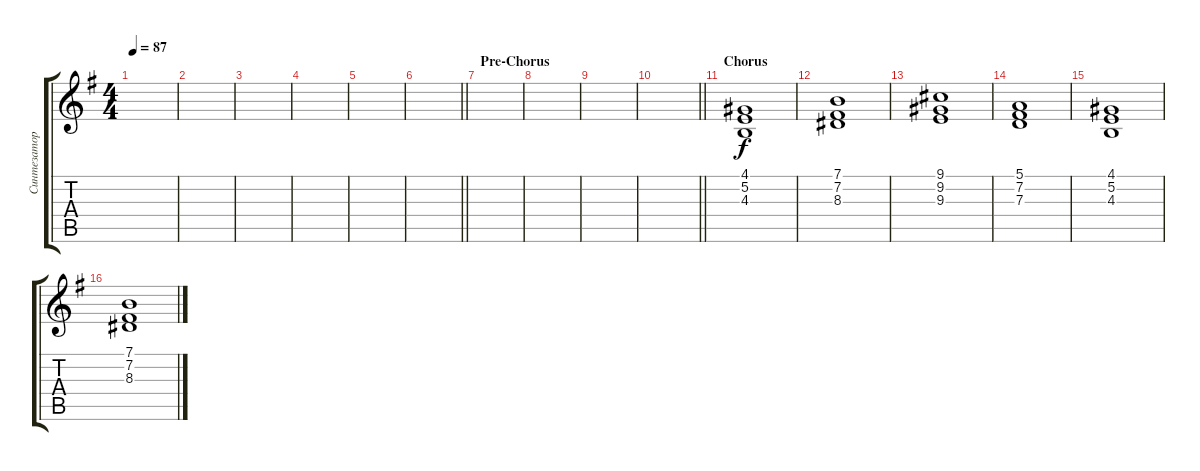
\track ("Синтезатор" "Синтезатор") {instrument stringensemble1}
\staff {score tabs}
\tuning (E4 B3 G3 D3 A2 E2) {hide}
\ts (4 4)
\tempo 87
\clef g2
\ks eminor
|
|
|
|
|
\barLineRight lightlight
|
\section ("" "Pre-Chorus")
|
|
|
\barLineRight lightlight
|
\section ("" "Chorus")
(4.1 5.2 4.3).1 |
(7.1 7.2 8.3).1 |
(9.1 9.2 9.3).1 |
(5.1 7.2 7.3).1 |
(4.1 5.2 4.3).1 |
(7.1 7.2 8.3).1
